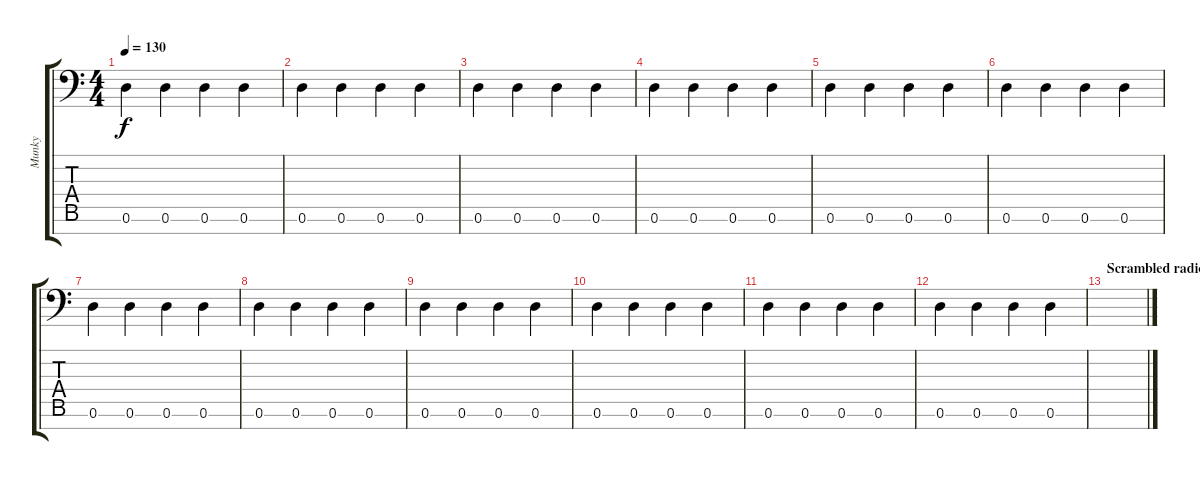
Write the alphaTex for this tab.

\track ("Munky" "Munky") {instrument distortionguitar}
\staff {score tabs}
\tuning (D4 A3 F3 C3 G2 D2 A1) {hide}
\ts (4 4)
\tempo 130
\clef f4
\ks c
0.6.4{dy f} 0.6.4 0.6.4 0.6.4 |
0.6.4 0.6.4 0.6.4 0.6.4 |
0.6.4 0.6.4 0.6.4 0.6.4 |
0.6.4{volume 16} 0.6.4 0.6.4 0.6.4 |
0.6.4 0.6.4 0.6.4 0.6.4 |
0.6.4 0.6.4 0.6.4 0.6.4 |
0.6.4 0.6.4 0.6.4 0.6.4 |
0.6.4 0.6.4 0.6.4 0.6.4 |
0.6.4 0.6.4 0.6.4 0.6.4 |
0.6.4 0.6.4 0.6.4 0.6.4 |
0.6.4 0.6.4 0.6.4 0.6.4 |
0.6.4 0.6.4 0.6.4 0.6.4 |
\section ("" "Scrambled radio sound")
